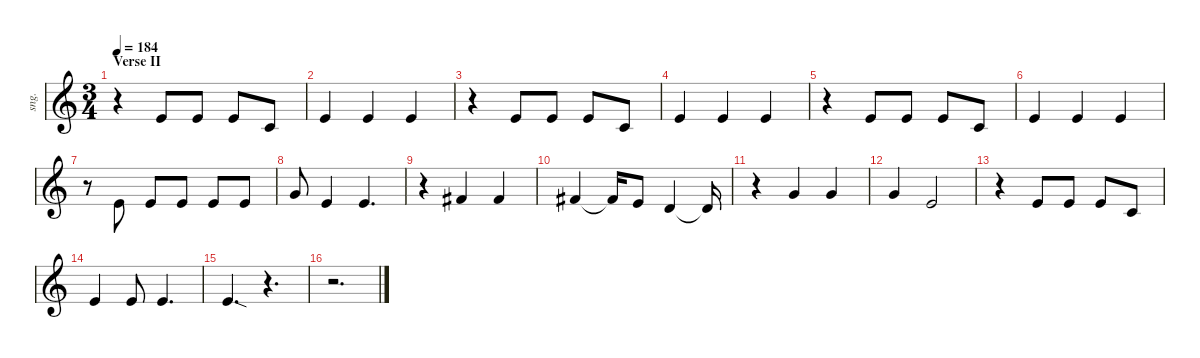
\defaultSystemsLayout 4
\hideDynamics
\bracketExtendMode nobrackets
\otherSystemsTrackNameOrientation horizontal
\track ("Vocals" "sng.") {defaultSystemsLayout 4 multiBarRest instrument voiceoohs}
\staff {score}
\tuning (E4 B3 G3 D3 A2 E2)
\ts (3 4)
\section ("" "Verse II")
\tempo 184
\clef g2
\ks c
r.4{dy mf beam Down} 5.2.8{beam Up} 5.2.8{beam Up} 5.2.8{beam Up} 1.2.8{beam Up} |
5.2.4{beam Up} 5.2.4{beam Up} 5.2.4{beam Up} |
r.4{beam Down} 5.2.8{beam Up} 5.2.8{beam Up} 5.2.8{beam Up} 1.2.8{beam Up} |
5.2.4{beam Up} 5.2.4{beam Up} 5.2.4{beam Up} |
r.4{beam Down} 5.2.8{beam Up} 5.2.8{beam Up} 5.2.8{beam Up} 1.2.8{beam Up} |
5.2.4{beam Up} 5.2.4{beam Up} 5.2.4{beam Up} |
r.8{beam Down} 5.2.8{beam Up} 5.2.8{beam Up} 5.2.8{beam Up} 5.2.8{beam Up} 5.2.8{beam Up} |
8.2.8{beam Up} 5.2.4{beam Up} 5.2.4{d beam Up} |
r.4{beam Down} 7.2{acc #}.4{beam Up} 7.2{acc #}.4{beam Up} |
7.2{acc #}.4{beam Up} 7.2{t acc #}.16{beam Up} 5.2.8{beam Up} 3.2.4{beam Up} 3.2{t}.16{beam Up} |
r.4{beam Down} 8.2.4{beam Up} 8.2.4{beam Up} |
8.2.4{beam Up} 5.2.2{beam Up} |
r.4{beam Down} 5.2.8{beam Up} 5.2.8{beam Up} 5.2.8{beam Up} 1.2.8{beam Up} |
5.2.4{beam Up} 5.2.8{beam Up} 5.2.4{d beam Up} |
5.2{sod}.4{d beam Up} r.4{d beam Up} |
r.2{d beam Down}
